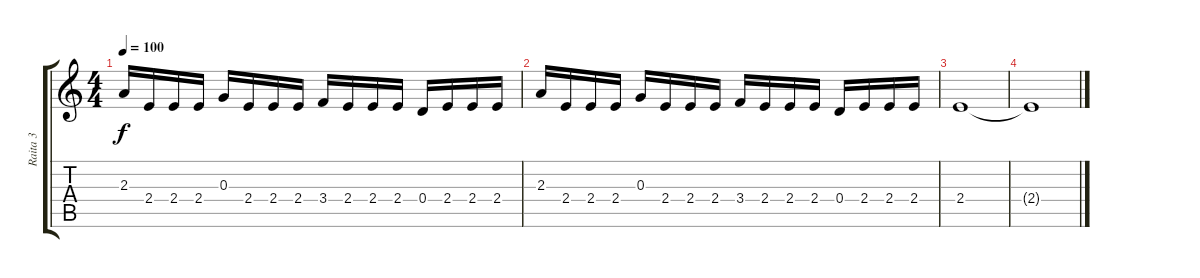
\track ("Raita 3" "Raita 3") {instrument distortionguitar}
\staff {score tabs}
\tuning (E4 B3 G3 D3 A2 E2) {hide}
\ts (4 4)
\tempo 100
\clef g2
\ks c
2.3.16{dy f} 2.4.16 2.4.16 2.4.16 0.3.16 2.4.16 2.4.16 2.4.16 3.4.16 2.4.16 2.4.16 2.4.16 0.4.16 2.4.16 2.4.16 2.4.16 |
2.3.16 2.4.16 2.4.16 2.4.16 0.3.16 2.4.16 2.4.16 2.4.16 3.4.16 2.4.16 2.4.16 2.4.16 0.4.16 2.4.16 2.4.16 2.4.16 |
2.4.1 |
2.4{t}.1
